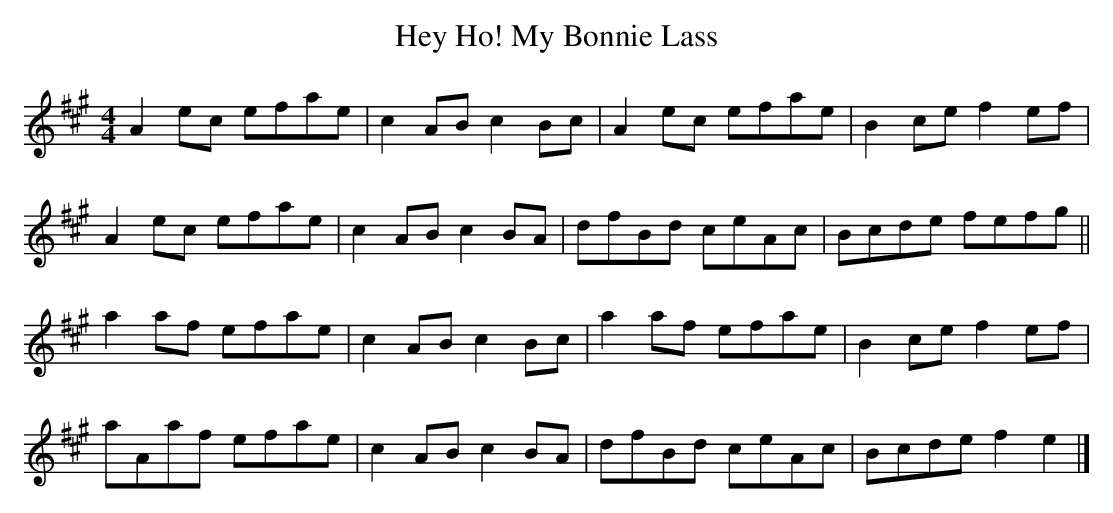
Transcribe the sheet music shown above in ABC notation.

X:1
T:Hey Ho! My Bonnie Lass
L:1/8
M:4/4
K:A
A2 ec efae | c2 AB c2 Bc | A2 ec efae | B2 ce f2 ef  |
A2 ec efae | c2 AB c2 BA | dfBd  ceAc | Bcde  fefg  ||
a2 af efae | c2 AB c2 Bc | a2 af efae | B2 ce f2 ef  |
aAaf  efae | c2 AB c2 BA | dfBd  ceAc | Bcde  f2 e2 |]
